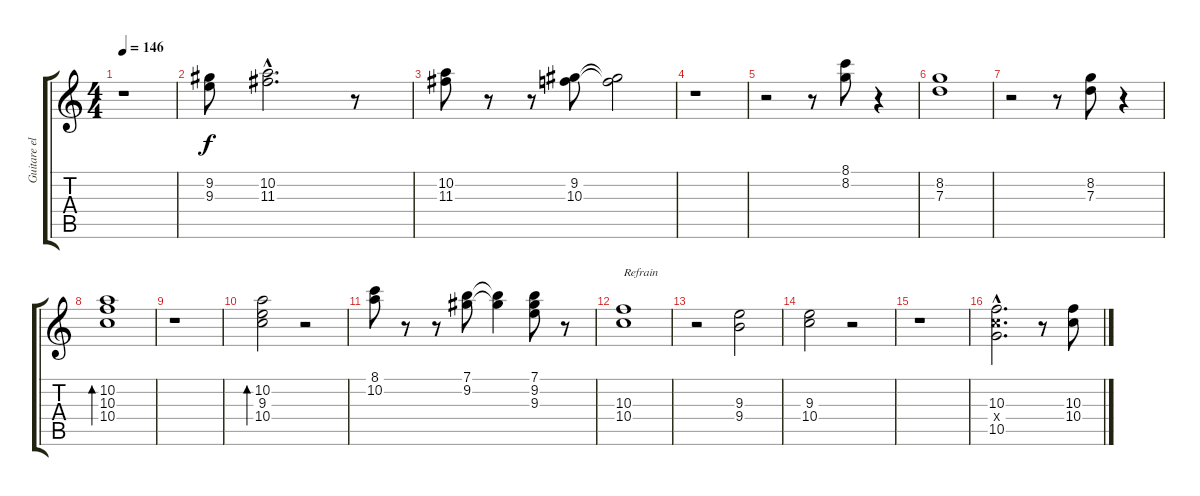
\track ("Guitare electrique" "Guitare el") {instrument electricguitarmuted}
\staff {score tabs}
\tuning (E4 B3 G3 D3 A2 E2) {hide}
\ts (4 4)
\tempo 146
\clef g2
\ks c
r.1{dy f} |
(9.2 9.3).8 (10.2 11.3{hac}).2{d} r.8 |
(10.2 11.3).8 r.8 r.8 (9.2 10.3).8 (9.2{t} 10.3{t}).2 |
r.1 |
r.2 r.8 (8.1 8.2).8 r.4 |
(8.2 7.3).1 |
r.2 r.8 (8.2 7.3).8 r.4 |
(10.2 10.3 10.4).1{bd 60} |
r.1 |
(10.2 9.3 10.4).2{bd 60} r.2 |
(8.1 10.2).8 r.8 r.8 (7.1 9.2).8 (7.1{t} 9.2{t}).4 (7.1 9.2 9.3).8 r.8 |
(10.3 10.4).1{txt "Refrain"} |
r.2 (9.3 9.4).2 |
(9.3 10.4).2 r.2 |
r.1 |
(10.3{hac} 10.4{hac x} 10.5{hac}).2{d} r.8 (10.3 10.4).8
